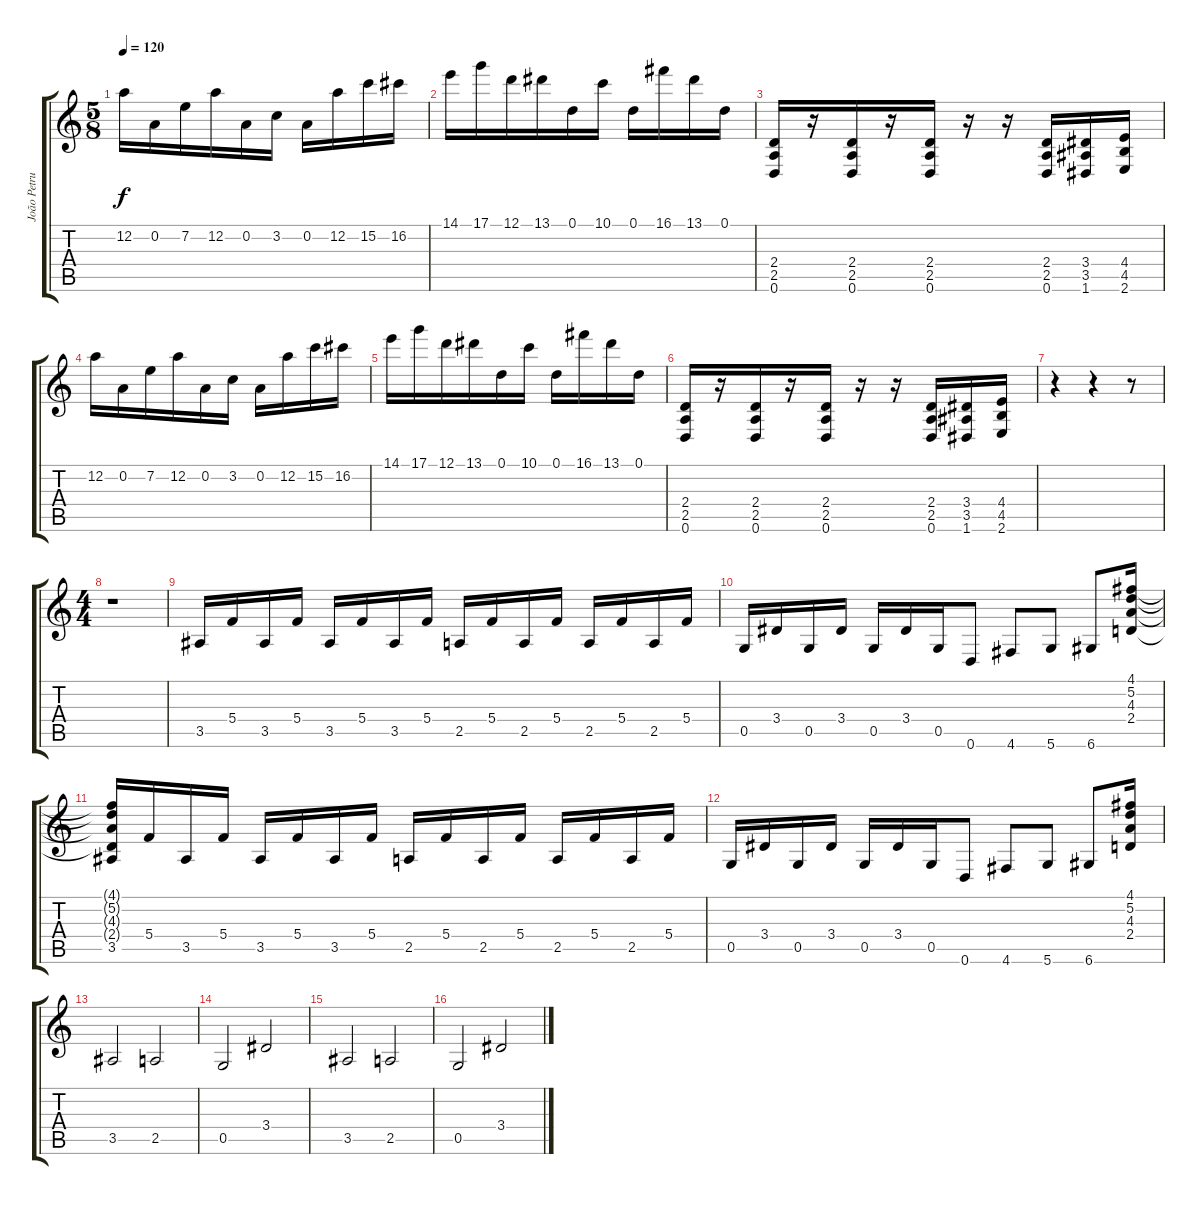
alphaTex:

\track ("João Petrukio" "João Petru") {instrument distortionguitar}
\staff {score tabs}
\tuning (D4 A3 F3 C3 G2 D2) {hide}
\ts (5 8)
\tempo 120
\clef g2
\ks c
12.2.16{dy f} 0.2.16 7.2.16 12.2.16 0.2.16 3.2.16 0.2.16 12.2.16 15.2.16 16.2.16 |
14.1.16 17.1.16 12.1.16 13.1.16 0.1.16 10.1.16 0.1.16 16.1.16 13.1.16 0.1.16 |
(2.4 2.5 0.6).16 r.16 (2.4 2.5 0.6).16 r.16 (2.4 2.5 0.6).16 r.16 r.16 (2.4 2.5 0.6).16 (3.4 3.5 1.6).16 (4.4 4.5 2.6).16 |
12.2.16 0.2.16 7.2.16 12.2.16 0.2.16 3.2.16 0.2.16 12.2.16 15.2.16 16.2.16 |
14.1.16 17.1.16 12.1.16 13.1.16 0.1.16 10.1.16 0.1.16 16.1.16 13.1.16 0.1.16 |
(2.4 2.5 0.6).16 r.16 (2.4 2.5 0.6).16 r.16 (2.4 2.5 0.6).16 r.16 r.16 (2.4 2.5 0.6).16 (3.4 3.5 1.6).16 (4.4 4.5 2.6).16 |
r.4 r.4 r.8 |
\ts (4 4)
r.1 |
3.5.16 5.4.16 3.5.16 5.4.16 3.5.16 5.4.16 3.5.16 5.4.16 2.5.16 5.4.16 2.5.16 5.4.16 2.5.16 5.4.16 2.5.16 5.4.16 |
0.5.16 3.4.16 0.5.16 3.4.16 0.5.16 3.4.16 0.5.16 0.6.8 4.6.8 5.6.8 6.6.8 (4.1 5.2 4.3 2.4).16 |
(4.1{t} 5.2{t} 4.3{t} 2.4{t} 3.5).16 5.4.16 3.5.16 5.4.16 3.5.16 5.4.16 3.5.16 5.4.16 2.5.16 5.4.16 2.5.16 5.4.16 2.5.16 5.4.16 2.5.16 5.4.16 |
0.5.16 3.4.16 0.5.16 3.4.16 0.5.16 3.4.16 0.5.16 0.6.8 4.6.8 5.6.8 6.6.8 (4.1 5.2 4.3 2.4).16 |
3.5.2 2.5.2 |
0.5.2 3.4.2 |
3.5.2 2.5.2 |
0.5.2 3.4.2
